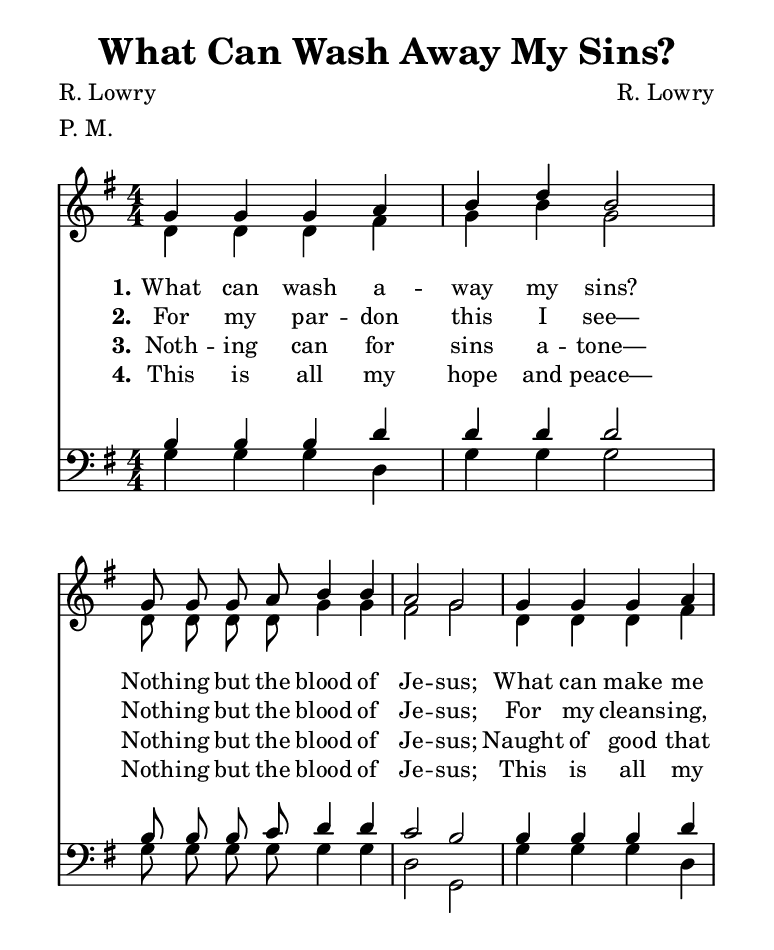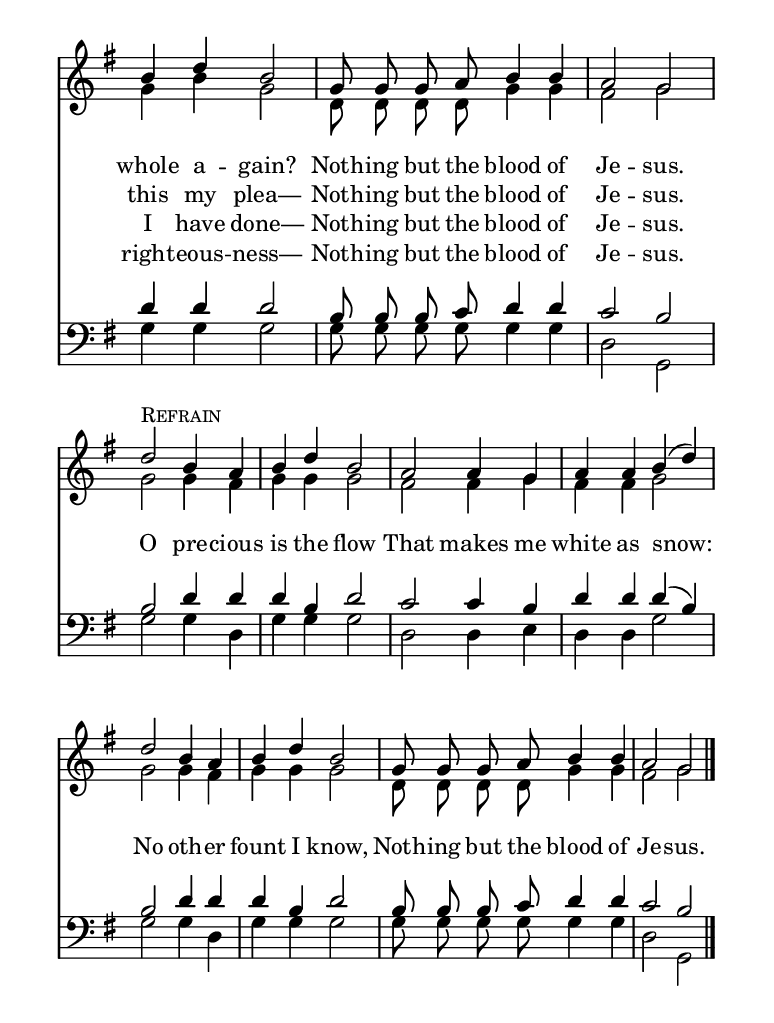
\include "common/global.ily"
\paper {
  \include "common/paper.ily"
  ragged-bottom = ##t
  %ragged-last-bottom = ##t
  %systems-per-page = ##f
  %page-count = ##f
}

\header{
  hymnnumber = "139"
  title = "What Can Wash Away My Sins?"
  tunename = ""
  meter = "P. M."
  poet = "R. Lowry"
  composer = "R. Lowry"
  %copyright = ""
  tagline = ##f
}

% for fermata in MIDI
ta = { \tempo 4=100 }
tb = { \tempo 4=50  }

patternAA = { c4 c4 c4 c4 | c4 c4 c2 }
patternAB = { c8 c8 c8 c8 c4 c4 | c2 c2 }

patternBA = { c2 c4 c4 | c4 c4 c2 }
patternBB = { c2 c4 c4 | c4 c4 c4( c4) }

global = {
  \include "common/overrides.ily"
  \override Staff.TimeSignature.style = #'numbered
  \time 4/4
  \override Score.MetronomeMark.transparent = ##t % hide all fermata changes too
  \ta
  \key g \major
  %\partial 4
  \autoBeamOff
}

notesSoprano = {
\global
\relative c'' {

  \changePitch \patternAA { g g g a | b d b }
  \changePitch \patternAB { g g g a b b | a g }
  \changePitch \patternAA { g g g a | b d b }
  \changePitch \patternAB { g g g a b b | a g }

  << s^\markup { \small \caps "Refrain" }
  \changePitch \patternBA { d' b a | b d b } >>
  \changePitch \patternBB { a a g | a a b d }
  \changePitch \patternBA { d b a | b d b }
  \changePitch \patternAB { g g g a b b | a g }

  \bar "|."

}
}

notesAlto = {
\global
\relative e' {

  \changePitch \patternAA { d d d fis | g b g }
  \changePitch \patternAB { d d d d g g | fis g }
  \changePitch \patternAA { d d d fis | g b g }
  \changePitch \patternAB { d d d d g g | fis g }

  \changePitch \patternBA { g g fis | g g g }
  \changePitch \patternBA { fis fis g | fis fis g }
  \changePitch \patternBA { g g fis | g g g }
  \changePitch \patternAB { d d d d g g | fis g }

}
}

notesTenor = {
\global
\relative a {

  \changePitch \patternAA { b b b d | d d d }
  \changePitch \patternAB { b b b c d d | c b }
  \changePitch \patternAA { b b b d | d d d }
  \changePitch \patternAB { b b b c d d | c b }

  \changePitch \patternBA { b d d | d b d }
  \changePitch \patternBB { c c b | d d d b }
  \changePitch \patternBA { b d d | d b d }
  \changePitch \patternAB { b b b c d d | c b }

}
}

notesBass = {
\global
\relative f {

  \changePitch \patternAA { g g g d | g g g  }
  \changePitch \patternAB { g g g g g g | d g, }
  \changePitch \patternAA { g' g g d | g g g  }
  \changePitch \patternAB { g g g g g g | d g, }

  \changePitch \patternBA { g' g d | g g g }
  \changePitch \patternBA { d d e | d d g }
  \changePitch \patternBA { g g d | g g g }
  \changePitch \patternAB { g g g g g g | d g, }

}
}

Refrain = \lyricmode {

O pre -- cious is the flow
That makes me white as snow:
No oth -- er fount I know,
Noth -- ing but the blood of Je -- sus.

}

wordsA = \lyricmode {
\set stanza = "1."

What can wash a -- way my sins?
Noth -- ing but the blood of Je -- sus;
What can make me whole a -- gain?
Noth -- ing but the blood of Je -- sus.

}

wordsB = \lyricmode {
\set stanza = "2."

For my par -- don this I see—
Noth -- ing but the blood of Je -- sus;
For my cleans -- ing, this my plea—
Noth -- ing but the blood of Je -- sus.

\Refrain

}

wordsC = \lyricmode {
\set stanza = "3."

Noth -- ing can for sins a -- tone—
Noth -- ing but the blood of Je -- sus;
Naught of good that I have done—
Noth -- ing but the blood of Je -- sus.

}

wordsD = \lyricmode {
\set stanza = "4."

This is all my hope and peace—
Noth -- ing but the blood of Je -- sus;
This is all my right -- eous -- ness—
Noth -- ing but the blood of Je -- sus.

}

\score {
  \context ChoirStaff <<
    \context Staff = upper <<
      \set ChoirStaff.systemStartDelimiter = #'SystemStartBar
      \context Voice  = sopranos { \voiceOne << \notesSoprano >> }
      \context Voice  = altos { \voiceTwo << \notesAlto >> }
      \context Lyrics = one   \lyricsto sopranos \wordsA
      \context Lyrics = two   \lyricsto sopranos \wordsB
      \context Lyrics = three \lyricsto sopranos \wordsC
      \context Lyrics = four  \lyricsto sopranos \wordsD
    >>
    \context Staff = men <<
      \clef bass
      \context Voice  = tenors { \voiceOne << \notesTenor >> }
      \context Voice  = basses { \voiceTwo << \notesBass >> }
    >>
  >>
  \layout {
    \include "common/layout.ily"
  }
  \midi{
    \include "common/midi.ily"
  }
}

\version "2.19.49"  % necessary for upgrading to future LilyPond versions.

% vi:set et ts=2 sw=2 ai nocindent syntax=lilypond:
